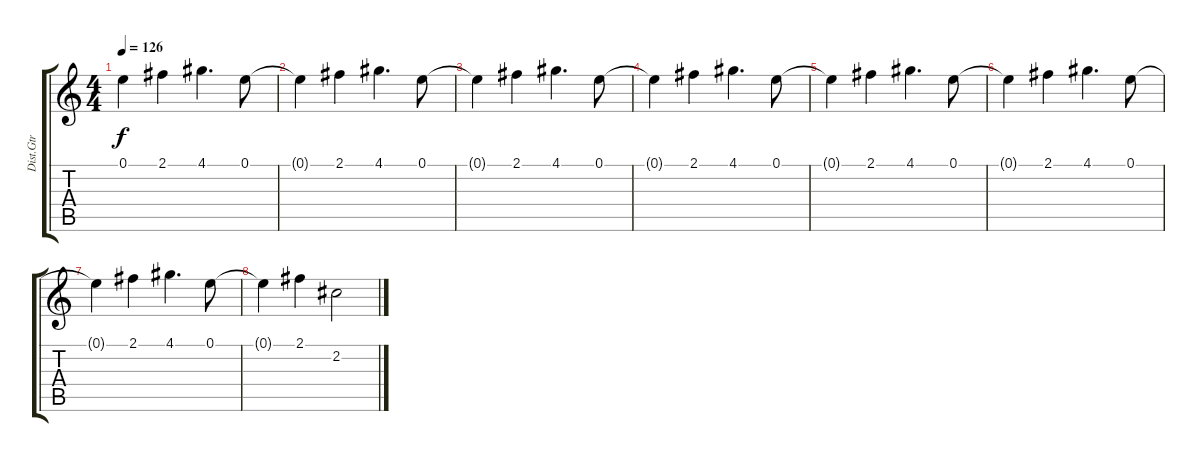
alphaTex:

\track ("Dist.Gtr" "Dist.Gtr") {instrument overdrivenguitar}
\staff {score tabs}
\tuning (E4 B3 G3 D3 A2 E2) {hide}
\ts (4 4)
\tempo 126
\clef g2
\ks c
0.1{t}.4{dy f} 2.1.4 4.1.4{d} 0.1.8 |
0.1{t}.4 2.1.4 4.1.4{d} 0.1.8 |
0.1{t}.4 2.1.4 4.1.4{d} 0.1.8 |
0.1{t}.4 2.1.4 4.1.4{d} 0.1.8 |
0.1{t}.4 2.1.4 4.1.4{d} 0.1.8 |
0.1{t}.4 2.1.4 4.1.4{d} 0.1.8 |
0.1{t}.4 2.1.4 4.1.4{d} 0.1.8 |
0.1{t}.4 2.1.4 2.2.2
